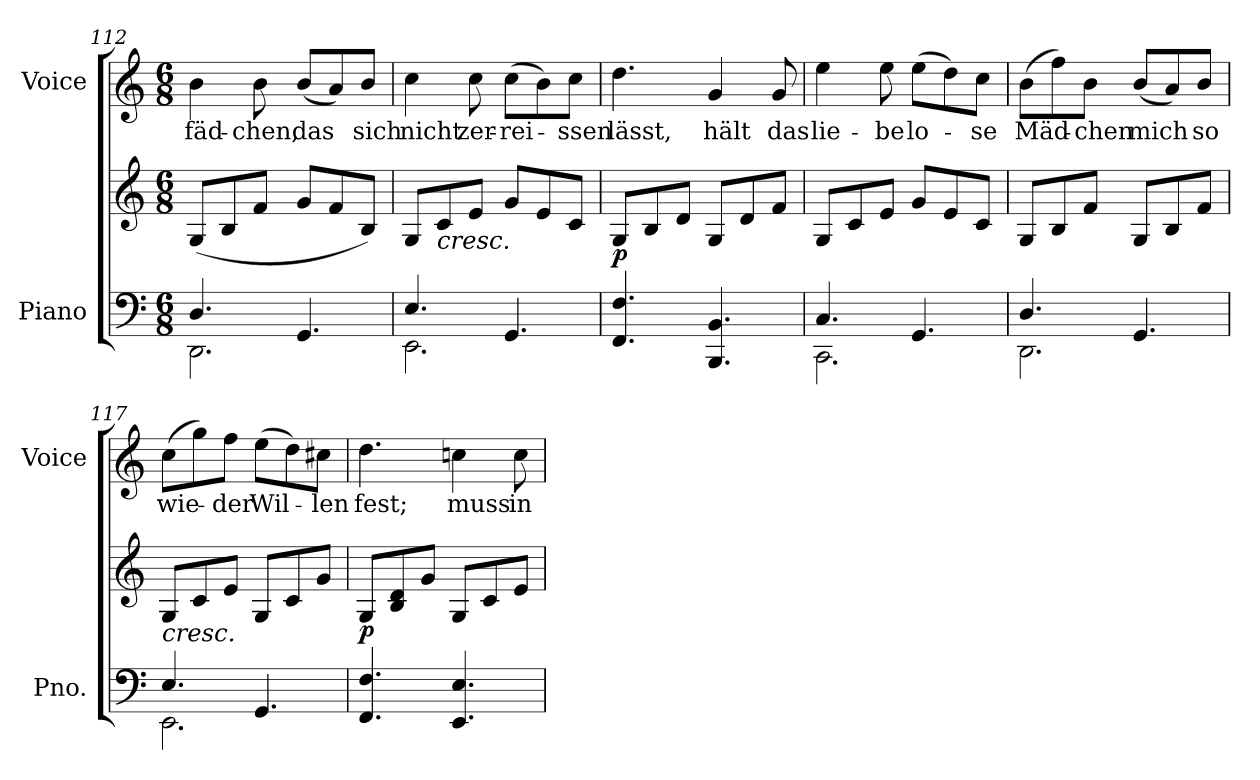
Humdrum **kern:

**kern	**kern	**dynam	**kern	**text
*part2	*part2	*part2	*part1	*part1
*staff3	*staff2	*staff2/3	*staff1	*staff1
*I"Piano	*	*	*I"Voice	*
*I'Pno.	*	*	*I'Voice	*
*clefF4	*clefG2	*	*clefG2	*
*k[]	*k[]	*	*k[]	*
*C:	*C:	*	*C:	*
*M6/8	*M6/8	*	*M6/8	*
=112	=112	=112	=112	=112
*^	*	*	*	*
!	!	!	!	!	!LO:LY:b:color=#000000
4.Di/	2.DDi\	(8Gi/L	.	4bi\	-fäd-
.	.	8Bi/	.	.	.
!	!	!	!	!	!LO:LY:b:color=#000000
.	.	8fi/J	.	8bi\	-chen,
!	!	!	!	!	!LO:LY:b:color=#000000
4.GGi/	.	8gi/L	.	(8bi/L	das
.	.	8fi/	.	8ai/)	.
!	!	!	!	!	!LO:LY:b:color=#000000
.	.	8Bi/J)	.	8bi/J	sich
=113	=113	=113	=113	=113	=113
!	!	!	!	!	!LO:LY:b:color=#000000
4.Ei/	2.EEi\	8Gi/L	.	4cci\	nicht
!	!	!LO:TX:b:i:t=cresc.	!	!	!
.	.	8ci/	.	.	.
!	!	!	!	!	!LO:LY:b:color=#000000
.	.	8ei/J	.	8cci\	zer-
!	!	!	!	!	!LO:LY:b:color=#000000
4.GGi/	.	8gi/L	.	(8cci\L	-rei-
.	.	8ei/	.	8bi\)	.
!	!	!	!	!	!LO:LY:b:color=#000000
.	.	8ci/J	.	8cci\J	-ssen
*v	*v	*	*	*	*
=114	=114	=114	=114	=114
!	!	!	!	!LO:LY:b:color=#000000
4.FFi/ 4.Fi	8Gi/L	p	4.ddi\	lässt,
.	8Bi/	.	.	.
.	8di/J	.	.	.
!	!	!	!	!LO:LY:b:color=#000000
4.BBBi/ 4.BBi	8Gi/L	.	4gi/	hält
.	8di/	.	.	.
!	!	!	!	!LO:LY:b:color=#000000
.	8fi/J	.	8gi/	das
=115	=115	=115	=115	=115
*^	*	*	*	*
!	!	!	!	!	!LO:LY:b:color=#000000
4.Ci/	2.CCi\	8Gi/L	.	4eei\	lie-
.	.	8ci/	.	.	.
!	!	!	!	!	!LO:LY:b:color=#000000
.	.	8ei/J	.	8eei\	-be
!	!	!	!	!	!LO:LY:b:color=#000000
4.GGi/	.	8gi/L	.	(8eei\L	lo-
.	.	8ei/	.	8ddi\)	.
!	!	!	!	!	!LO:LY:b:color=#000000
.	.	8ci/J	.	8cci\J	-se
!!LO:PB:g=z
=116	=116	=116	=116	=116	=116
!	!	!	!	!	!LO:LY:b:color=#000000
4.Di/	2.DDi\	8Gi/L	.	(8bi\L	Mäd-
.	.	8Bi/	.	8ffi\)	.
!	!	!	!	!	!LO:LY:b:color=#000000
.	.	8fi/J	.	8bi\J	-chen
!	!	!	!	!	!LO:LY:b:color=#000000
4.GGi/	.	8Gi/L	.	(8bi/L	mich
.	.	8Bi/	.	8ai/)	.
!	!	!	!	!	!LO:LY:b:color=#000000
.	.	8fi/J	.	8bi/J	so
=117	=117	=117	=117	=117	=117
!	!	!LO:TX:b:i:t=cresc.	!	!	!
!	!	!	!	!	!LO:LY:b:color=#000000
4.Ei/	2.EEi\	8Gi/L	.	(8cci\L	wie-
.	.	8ci/	.	8ggi\)	.
!	!	!	!	!	!LO:LY:b:color=#000000
.	.	8ei/J	.	8ffi\J	-der
!	!	!	!	!	!LO:LY:b:color=#000000
4.GGi/	.	8Gi/L	.	(8eei\L	Wil-
.	.	8ci/	.	8ddi\)	.
!	!	!	!	!	!LO:LY:b:color=#000000
.	.	8gi/J	.	8cc#Xi\J	-len
*v	*v	*	*	*	*
=118	=118	=118	=118	=118
!	!	!	!	!LO:LY:b:color=#000000
4.FFi/ 4.Fi	8Gi/L	p	4.ddi\	fest;
.	8Bi/ 8di	.	.	.
.	8gi/J	.	.	.
!	!	!	!	!LO:LY:b:color=#000000
4.EEi/ 4.Ei	8Gi/L	.	4ccni\	muss
.	8ci/	.	.	.
!	!	!	!	!LO:LY:b:color=#000000
.	8ei/J	.	8cci\	in
=	=	=	=	=
*-	*-	*-	*-	*-
